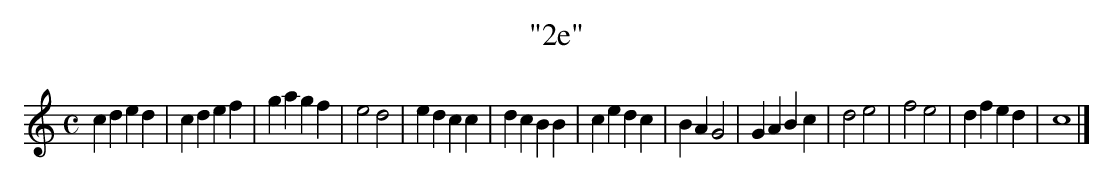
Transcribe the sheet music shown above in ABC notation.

X:1
T:"2e"
K:Cmaj
M:C
L:1/4
c d e d|c d e f|g a g f|e2 d2|e d c c|d c B B|c e d c|B A G2|G A B c|d2 e2|f2 e2|d f e d|c4|]
